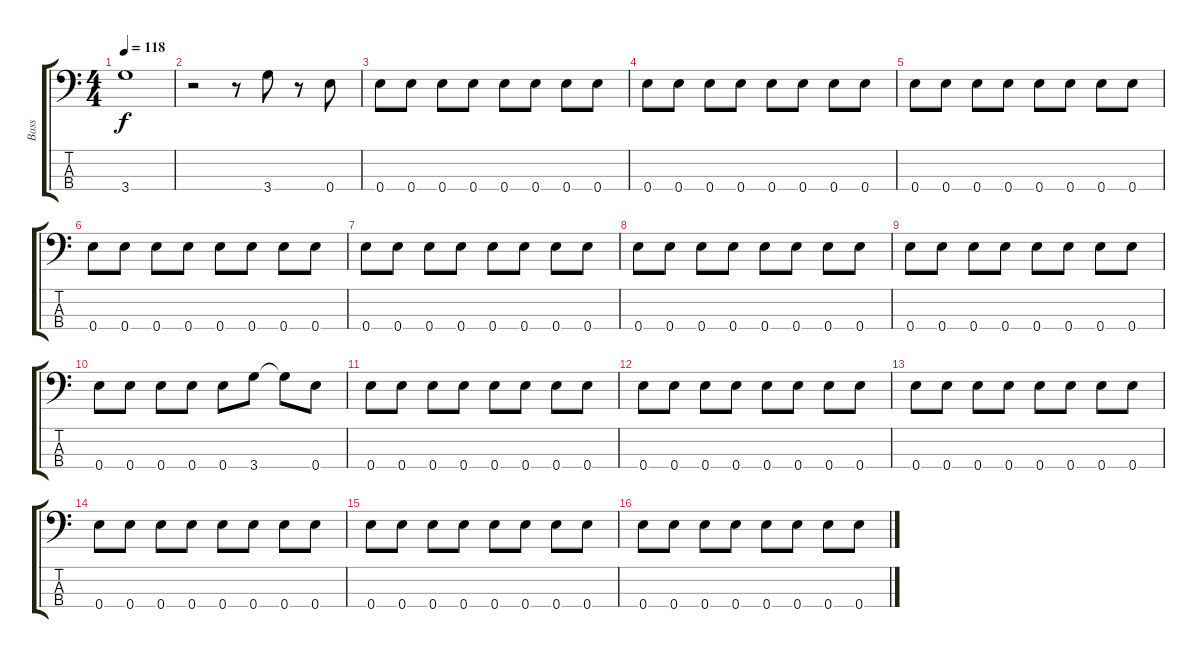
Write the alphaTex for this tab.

\track ("Bass" "Bass") {instrument fretlessbass}
\staff {score tabs}
\tuning (D3 D3 A2 E2) {hide}
\ts (4 4)
\tempo 118
\clef f4
\ks c
3.4.1{dy f} |
r.2 r.8 3.4.8 r.8 0.4.8 |
0.4.8 0.4.8 0.4.8 0.4.8 0.4.8 0.4.8 0.4.8 0.4.8 |
0.4.8 0.4.8 0.4.8 0.4.8 0.4.8 0.4.8 0.4.8 0.4.8 |
0.4.8 0.4.8 0.4.8 0.4.8 0.4.8 0.4.8 0.4.8 0.4.8 |
0.4.8 0.4.8 0.4.8 0.4.8 0.4.8 0.4.8 0.4.8 0.4.8 |
0.4.8 0.4.8 0.4.8 0.4.8 0.4.8 0.4.8 0.4.8 0.4.8 |
0.4.8 0.4.8 0.4.8 0.4.8 0.4.8 0.4.8 0.4.8 0.4.8 |
0.4.8 0.4.8 0.4.8 0.4.8 0.4.8 0.4.8 0.4.8 0.4.8 |
0.4.8 0.4.8 0.4.8 0.4.8 0.4.8 3.4.8 3.4{t}.8 0.4.8 |
0.4.8 0.4.8 0.4.8 0.4.8 0.4.8 0.4.8 0.4.8 0.4.8 |
0.4.8 0.4.8 0.4.8 0.4.8 0.4.8 0.4.8 0.4.8 0.4.8 |
0.4.8 0.4.8 0.4.8 0.4.8 0.4.8 0.4.8 0.4.8 0.4.8 |
0.4.8 0.4.8 0.4.8 0.4.8 0.4.8 0.4.8 0.4.8 0.4.8 |
0.4.8 0.4.8 0.4.8 0.4.8 0.4.8 0.4.8 0.4.8 0.4.8 |
0.4.8 0.4.8 0.4.8 0.4.8 0.4.8 0.4.8 0.4.8 0.4.8
